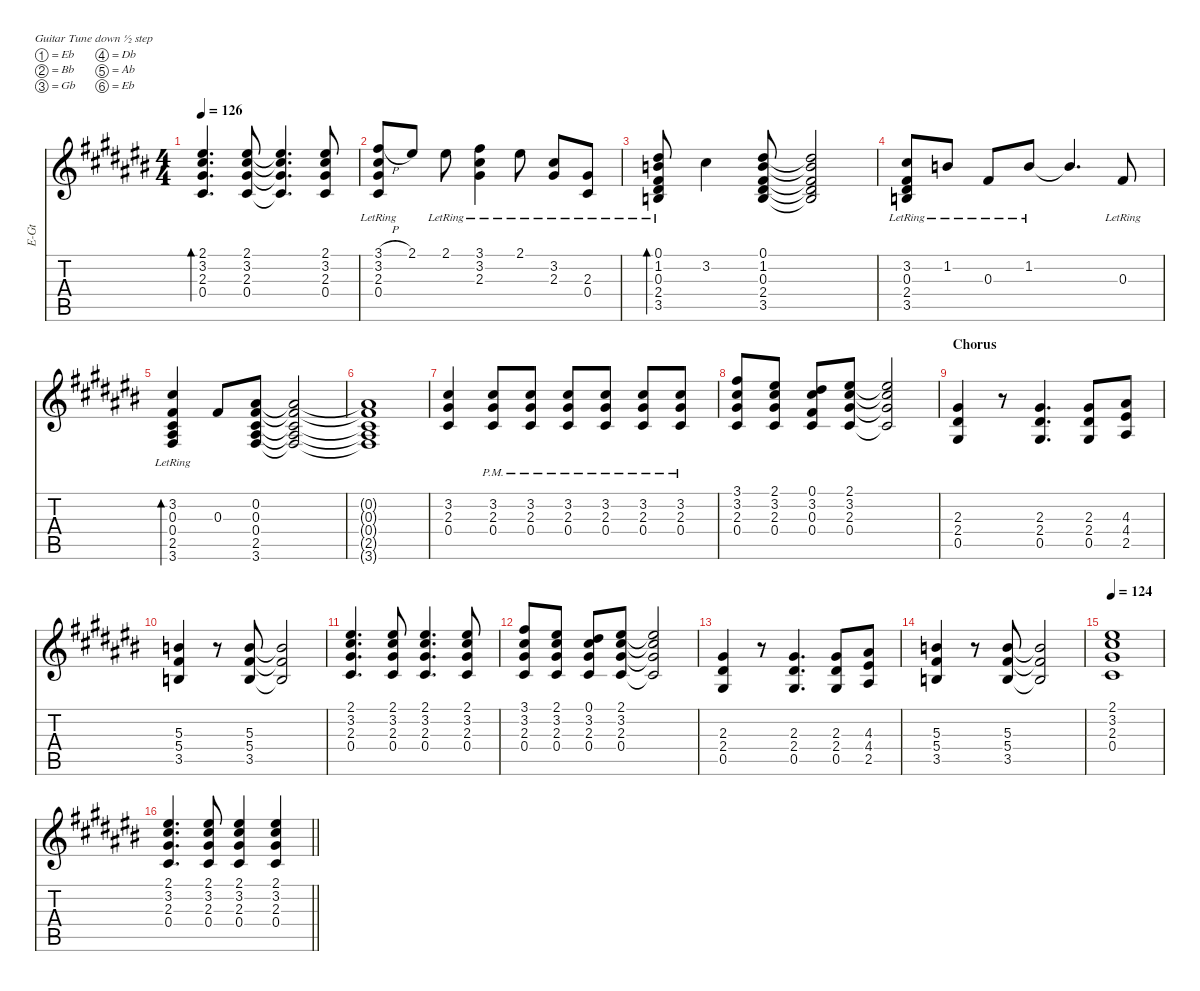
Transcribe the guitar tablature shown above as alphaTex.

\hideDynamics
\bracketExtendMode nobrackets
\otherSystemsTrackNameOrientation horizontal
\track ("Guitar 2 (Izzy)" "E-Gt") {defaultSystemsLayout 8 instrument distortionguitar}
\staff {score tabs}
\tuning (Eb4 Bb3 Gb3 Db3 Ab2 Eb2)
\ts (4 4)
\tempo 126
\clef g2
\ks c#
(2.1{acc #} 3.2{acc #} 2.3{acc #} 0.4{acc #}).4{d bd 60 dy f beam Up} (2.1{acc #} 3.2{acc #} 2.3{acc #} 0.4{acc #}).8{beam Up} (2.1{t acc #} 3.2{t acc #} 2.3{t acc #} 0.4{t acc #}).4{d beam Up} (2.1{acc #} 3.2{acc #} 2.3{acc #} 0.4{acc #}).8{beam Up} |
(3.1{h acc #} 3.2{lr acc #} 2.3{lr acc #} 0.4{lr acc #}).8{beam Up} 2.1{acc #}.8{beam Up} 2.1{lr acc #}.8{beam Down} (3.1{lr acc #} 3.2{acc #} 2.3{acc #}).4{beam Down} 2.1{lr acc #}.8{beam Down} (3.2{lr acc #} 2.3{lr acc #}).8{beam Up} (2.3{lr acc #} 0.4{lr acc #}).8{beam Up} |
(0.1{lr acc #} 1.2{acc forcenatural} 0.3{lr acc #} 2.4{lr acc #} 3.5{lr acc forcenatural}).8{bd 60 beam Up} 3.2{acc #}.4{beam Down} (0.1{acc #} 1.2{acc forcenatural} 0.3{acc #} 2.4{acc #} 3.5{acc forcenatural}).8{beam Up} (0.1{t acc #} 1.2{t acc forcenatural} 0.3{t acc #} 2.4{t acc #} 3.5{t acc forcenatural}).2{beam Up} |
(3.2{acc #} 0.3{lr acc #} 2.4{lr acc #} 3.5{lr acc forcenatural}).8{beam Up} 1.2{lr acc forcenatural}.8{beam Up} 0.3{lr acc #}.8{beam Up} 1.2{lr acc forcenatural}.8{beam Up} 1.2{t acc forcenatural}.4{d beam Up} 0.3{lr acc #}.8{beam Up} |
(3.2{lr acc #} 0.3{acc #} 0.4{lr acc #} 2.5{lr acc #} 3.6{lr acc #}).4{bd 60 beam Up} 0.3{acc #}.8{beam Up} (0.2{acc #} 0.3{acc #} 0.4{acc #} 2.5{acc #} 3.6{acc #}).8{beam Up} (0.2{t acc #} 0.3{t acc #} 0.4{t acc #} 2.5{t acc #} 3.6{t acc #}).2{beam Up} |
(0.2{t acc #} 0.3{t acc #} 0.4{t acc #} 2.5{t acc #} 3.6{t acc #}).1{beam Up} |
(3.2{acc #} 2.3{acc #} 0.4{acc #}).4{beam Up} (3.2{pm acc #} 2.3{pm acc #} 0.4{pm acc #}).8{beam Up} (3.2{pm acc #} 2.3{pm acc #} 0.4{pm acc #}).8{beam Up} (3.2{pm acc #} 2.3{pm acc #} 0.4{pm acc #}).8{beam Up} (3.2{pm acc #} 2.3{pm acc #} 0.4{pm acc #}).8{beam Up} (3.2{pm acc #} 2.3{pm acc #} 0.4{pm acc #}).8{beam Up} (3.2{pm acc #} 2.3{pm acc #} 0.4{pm acc #}).8{beam Up} |
(3.1{acc #} 3.2{acc #} 2.3{acc #} 0.4{acc #}).8{beam Up} (2.1{acc #} 3.2{acc #} 2.3{acc #} 0.4{acc #}).8{beam Up} (0.1{acc #} 3.2{acc #} 0.3{acc #} 0.4{acc #}).8{beam Up} (2.1{acc #} 3.2{acc #} 2.3{acc #} 0.4{acc #}).8{beam Up} (2.1{t acc #} 3.2{t acc #} 2.3{t acc #} 0.4{t acc #}).2{beam Up} |
\section ("" "Chorus")
(2.3{acc #} 2.4{acc #} 0.5{acc #}).4{beam Up} r.8{beam Up} (2.3{acc #} 2.4{acc #} 0.5{acc #}).4{d beam Up} (2.3{acc #} 2.4{acc #} 0.5{acc #}).8{beam Up} (4.3{acc #} 4.4{acc #} 2.5{acc #}).8{beam Up} |
(5.3{acc forcenatural} 5.4{acc #} 3.5{acc forcenatural}).4{beam Up} r.8{beam Up} (5.3{acc forcenatural} 5.4{acc #} 3.5{acc forcenatural}).8{beam Up} (5.3{t acc forcenatural} 5.4{t acc #} 3.5{t acc forcenatural}).2{beam Up} |
(2.1{acc #} 3.2{acc #} 2.3{acc #} 0.4{acc #}).4{d beam Up} (2.1{acc #} 3.2{acc #} 2.3{acc #} 0.4{acc #}).8{beam Up} (2.1{acc #} 3.2{acc #} 2.3{acc #} 0.4{acc #}).4{d beam Up} (2.1{acc #} 3.2{acc #} 2.3{acc #} 0.4{acc #}).8{beam Up} |
(3.1{acc #} 3.2{acc #} 2.3{acc #} 0.4{acc #}).8{beam Up} (2.1{acc #} 3.2{acc #} 2.3{acc #} 0.4{acc #}).8{beam Up} (0.1{acc #} 3.2{acc #} 2.3{acc #} 0.4{acc #}).8{beam Up} (2.1{acc #} 3.2{acc #} 2.3{acc #} 0.4{acc #}).8{beam Up} (2.1{t acc #} 3.2{t acc #} 2.3{t acc #} 0.4{t acc #}).2{beam Up} |
(2.3{acc #} 2.4{acc #} 0.5{acc #}).4{beam Up} r.8{beam Up} (2.3{acc #} 2.4{acc #} 0.5{acc #}).4{d beam Up} (2.3{acc #} 2.4{acc #} 0.5{acc #}).8{beam Up} (4.3{acc #} 4.4{acc #} 2.5{acc #}).8{beam Up} |
(5.3{acc forcenatural} 5.4{acc #} 3.5{acc forcenatural}).4{beam Up} r.8{beam Up} (5.3{acc forcenatural} 5.4{acc #} 3.5{acc forcenatural}).8{beam Up} (5.3{t acc forcenatural} 5.4{t acc #} 3.5{t acc forcenatural}).2{beam Up} |
\tempo 124
(2.1{acc #} 3.2{acc #} 2.3{acc #} 0.4{acc #}).1{beam Up} |
\barLineRight lightlight
(2.1{acc #} 3.2{acc #} 2.3{acc #} 0.4{acc #}).4{d beam Up} (2.1{acc #} 3.2{acc #} 2.3{acc #} 0.4{acc #}).8{beam Up} (2.1{acc #} 3.2{acc #} 2.3{acc #} 0.4{acc #}).4{beam Up} (2.1{acc #} 3.2{acc #} 2.3{acc #} 0.4{acc #}).4{beam Up}
